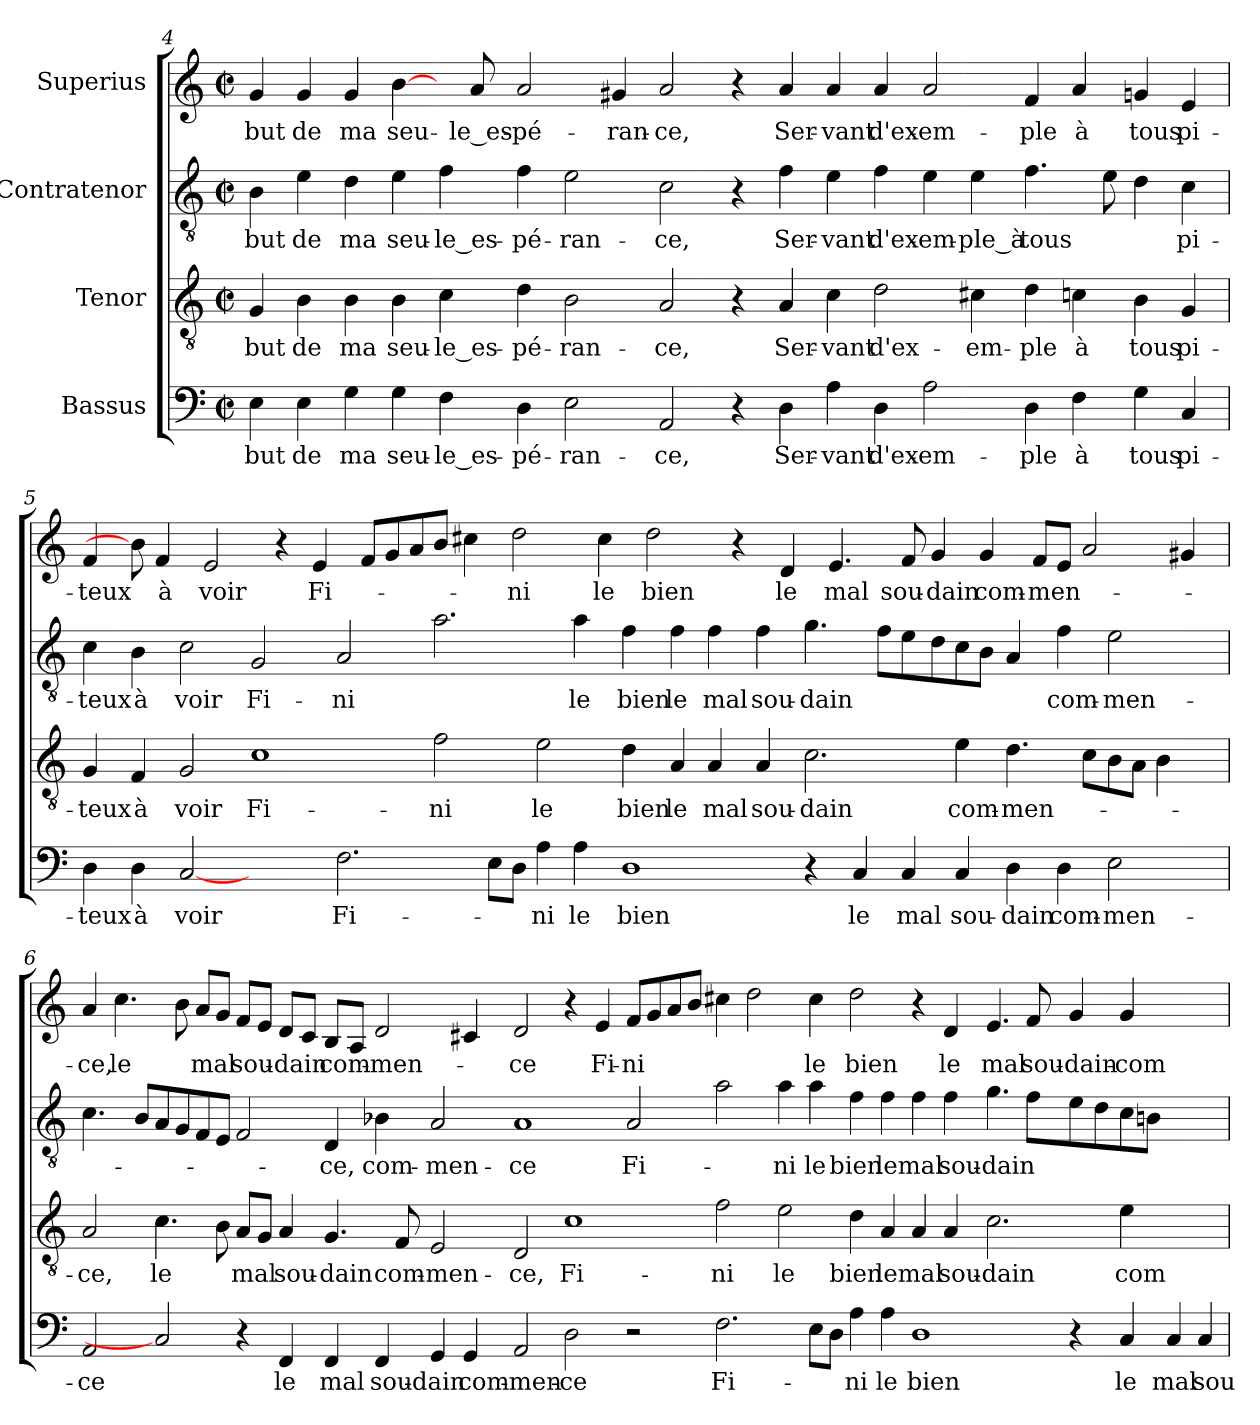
**kern	**text	**kern	**text	**kern	**text	**kern	**text
*part4	*part4	*part3	*part3	*part2	*part2	*part1	*part1
*staff4	*staff4	*staff3	*staff3	*staff2	*staff2	*staff1	*staff1
*I"Bassus	*	*I"Tenor	*	*I"Contratenor	*	*I"Superius	*
!!LO:LB:g=z
*clefF4	*	*clefGv2	*	*clefGv2	*	*clefG2	*
*k[]	*	*k[]	*	*k[]	*	*k[]	*
*C:	*	*C:	*	*C:	*	*C:	*
*M2/2	*	*M2/2	*	*M2/2	*	*M2/2	*
*met(c|)	*	*met(c|)	*	*met(c|)	*	*met(c|)	*
=4	=4	=4	=4	=4	=4	=4	=4
!	!LO:LY:b	!	!LO:LY:b	!	!LO:LY:b	!	!LO:LY:b
4E\	but	4G/	but	4B\	but	4g/	but
!	!LO:LY:b	!	!LO:LY:b	!	!LO:LY:b	!	!LO:LY:b
4E\	de	4B\	de	4e\	de	4g/	de
!	!LO:LY:b	!	!LO:LY:b	!	!LO:LY:b	!	!LO:LY:b
4G\	ma	4B\	ma	4d\	ma	4g/	ma
!	!LO:LY:b	!	!LO:LY:b	!	!LO:LY:b	!	!LO:LY:b
4G\	seu-	4B\	seu-	4e\	seu-	[4b\	seu-
!	!LO:LY:b	!	!LO:LY:b	!	!LO:LY:b	!	!
4F\	-le_es-	4c\	-le_es-	4f\	-le_es-	8ryy	.
!	!	!	!	!	!	!	!LO:LY:b
.	.	.	.	.	.	8a/	-le_es-
!	!LO:LY:b	!	!LO:LY:b	!	!LO:LY:b	!	!LO:LY:b
4D\	-pé-	4d\	-pé-	4f\	-pé-	2a/	-pé-
!	!LO:LY:b	!	!LO:LY:b	!	!LO:LY:b	!	!
2E\	-ran-	2B\	-ran-	2e\	-ran-	.	.
!	!	!	!	!	!	!	!LO:LY:b
.	.	.	.	.	.	4g#X/	-ran-
!	!LO:LY:b	!	!LO:LY:b	!	!LO:LY:b	!	!LO:LY:b
2AA/	-ce,	2A/	-ce,	2c\	-ce,	2a/	-ce,
4r	.	4r	.	4r	.	4r	.
!	!LO:LY:b	!	!LO:LY:b	!	!LO:LY:b	!	!LO:LY:b
4D\	Ser-	4A/	Ser-	4f\	Ser-	4a/	Ser-
!	!LO:LY:b	!	!LO:LY:b	!	!LO:LY:b	!	!LO:LY:b
4A\	-vant	4c\	-vant	4e\	-vant	4a/	-vant
!	!LO:LY:b	!	!LO:LY:b	!	!LO:LY:b	!	!LO:LY:b
4D\	d'ex-	2d\	d'ex-	4f\	d'ex-	4a/	d'ex-
!	!LO:LY:b	!	!	!	!LO:LY:b	!	!LO:LY:b
2A\	-em-	.	.	4e\	-em-	2a/	-em-
!	!	!	!LO:LY:b	!	!LO:LY:b	!	!
.	.	4c#X\	-em-	4e\	-ple_à	.	.
!	!LO:LY:b	!	!LO:LY:b	!	!LO:LY:b	!	!LO:LY:b
4D\	-ple	4d\	-ple	4.f\	tous	4f/	-ple
!	!LO:LY:b	!	!LO:LY:b	!	!	!	!LO:LY:b
4F\	à	4cn\	à	.	.	4a/	à
.	.	.	.	8e\	.	.	.
!	!LO:LY:b	!	!LO:LY:b	!	!	!	!LO:LY:b
4G\	tous	4B\	tous	4d\	.	4gn/	tous
!	!LO:LY:b	!	!LO:LY:b	!	!LO:LY:b	!	!LO:LY:b
4C/	pi-	4G/	pi-	4c\	pi-	4e/	pi-
!!LO:PB:g=z
=5	=5	=5	=5	=5	=5	=5	=5
!	!LO:LY:b	!	!LO:LY:b	!	!LO:LY:b	!	!LO:LY:b
4D\	-teux	4G/	-teux	4c\	-teux	4f/	-teux
!	!LO:LY:b	!	!LO:LY:b	!	!LO:LY:b	!	!
4D\	à	4F/	à	4B\	à	8b\]	.
!	!	!	!	!	!	!	!LO:LY:b
.	.	.	.	.	.	4f/	à
!	!LO:LY:b	!	!LO:LY:b	!	!LO:LY:b	!	!
[2C	voir	2G/	voir	2c\	voir	.	.
!	!	!	!	!	!	!	!LO:LY:b
.	.	.	.	.	.	2e/	voir
!	!	!	!LO:LY:b	!	!LO:LY:b	!	!
2ryy	.	1c	Fi-	2G/	Fi-	.	.
.	.	.	.	.	.	4r	.
!	!	!	!	!	!	!	!LO:LY:b
.	.	.	.	.	.	4e/	Fi-
!	!LO:LY:b	!	!	!	!LO:LY:b	!	!
2.F\	Fi-	.	.	2A/	-ni	.	.
.	.	.	.	.	.	8f/L	.
.	.	.	.	.	.	8g/	.
.	.	.	.	.	.	8a/	.
!	!	!	!LO:LY:b	!	!	!	!
.	.	2f\	-ni	2.a\	.	8b/J	.
.	.	.	.	.	.	4cc#X\	.
8E\L	.	.	.	.	.	.	.
!	!	!	!	!	!	!	!LO:LY:b
8D\J	.	.	.	.	.	2dd\	-ni
!	!LO:LY:b	!	!LO:LY:b	!	!	!	!
4A\	-ni	2e\	le	.	.	.	.
!	!LO:LY:b	!	!	!	!LO:LY:b	!	!
4A\	le	.	.	4a\	le	.	.
!	!	!	!	!	!	!	!LO:LY:b
.	.	.	.	.	.	4cc#\	le
!	!LO:LY:b	!	!LO:LY:b	!	!LO:LY:b	!	!
1D	bien	4d\	bien	4f\	bien	.	.
!	!	!	!	!	!	!	!LO:LY:b
.	.	.	.	.	.	2dd\	bien
!	!	!	!LO:LY:b	!	!LO:LY:b	!	!
.	.	4A/	le	4f\	le	.	.
!	!	!	!LO:LY:b	!	!LO:LY:b	!	!
.	.	4A/	mal	4f\	mal	.	.
.	.	.	.	.	.	4r	.
!	!	!	!LO:LY:b	!	!LO:LY:b	!	!
.	.	4A/	sou-	4f\	sou-	.	.
!	!	!	!	!	!	!	!LO:LY:b
.	.	.	.	.	.	4d/	le
!	!	!	!LO:LY:b	!	!LO:LY:b	!	!
4r	.	2.c\	-dain	4.g\	-dain	.	.
!	!	!	!	!	!	!	!LO:LY:b
.	.	.	.	.	.	4.e/	mal
!	!LO:LY:b	!	!	!	!	!	!
4C/	le	.	.	.	.	.	.
.	.	.	.	8f\L	.	.	.
!	!LO:LY:b	!	!	!	!	!	!LO:LY:b
4C/	mal	.	.	8e\	.	8f/	sou-
!	!	!	!	!	!	!	!LO:LY:b
.	.	.	.	8d\	.	4g/	-dain
!	!LO:LY:b	!	!LO:LY:b	!	!	!	!
4C/	sou-	4e\	com-	8c\	.	.	.
!	!	!	!	!	!	!	!LO:LY:b
.	.	.	.	8B\J	.	4g/	com-
!	!LO:LY:b	!	!LO:LY:b	!	!	!	!
4D\	-dain	4.d\	-men-	4A/	.	.	.
!	!	!	!	!	!	!	!LO:LY:b
.	.	.	.	.	.	8f/L	-men-
!	!LO:LY:b	!	!	!	!LO:LY:b	!	!
4D\	com-	.	.	4f\	com-	8e/J	.
.	.	8c\L	.	.	.	2a/	.
!	!LO:LY:b	!	!	!	!LO:LY:b	!	!
2E\	-men-	8B\	.	2e\	-men-	.	.
.	.	8A\J	.	.	.	.	.
.	.	4B\	.	.	.	.	.
.	.	.	.	.	.	4g#X/	.
8ryy	.	8ryy	.	8ryy	.	.	.
!!LO:LB:g=z
=6	=6	=6	=6	=6	=6	=6	=6
!	!LO:LY:b	!	!LO:LY:b	!	!	!	!LO:LY:b
2AA/	-ce	2A/	-ce,	4.c\	.	4a/	-ce,
!	!	!	!	!	!	!	!LO:LY:b
.	.	.	.	.	.	4.cc\	le
.	.	.	.	8B/L	.	.	.
!	!	!	!LO:LY:b	!	!	!	!
2C]	.	4.c\	le	8A/	.	.	.
.	.	.	.	8G/	.	8b\	.
!	!	!	!	!	!	!	!LO:LY:b
.	.	.	.	8F/	.	8a/L	mal
.	.	8B\	.	8E/J	.	8g/J	.
!	!	!	!LO:LY:b	!	!	!	!LO:LY:b
4r	.	8A/L	mal	2F/	.	8f/L	sou-
.	.	8G/J	.	.	.	8e/J	.
!	!LO:LY:b	!	!LO:LY:b	!	!	!	!LO:LY:b
4FF/	le	4A/	sou-	.	.	8d/L	-dain
.	.	.	.	.	.	8c/J	.
!	!LO:LY:b	!	!LO:LY:b	!	!LO:LY:b	!	!LO:LY:b
4FF/	mal	4.G/	-dain	4D/	-ce,	8B/L	com-
.	.	.	.	.	.	8A/J	.
!	!LO:LY:b	!	!	!	!LO:LY:b	!	!LO:LY:b
4FF/	sou-	.	.	4B-X\	com-	2d/	-men-
!	!	!	!LO:LY:b	!	!	!	!
.	.	8F/	com-	.	.	.	.
!	!LO:LY:b	!	!LO:LY:b	!	!LO:LY:b	!	!
4GG/	-dain	2E/	-men-	2A/	-men-	.	.
!	!LO:LY:b	!	!	!	!	!	!
4GG/	com-	.	.	.	.	4c#X/	.
!	!LO:LY:b	!	!LO:LY:b	!	!LO:LY:b	!	!LO:LY:b
2AA/	-men-	2D/	-ce,	1A	-ce	2d/	-ce
!	!LO:LY:b	!	!LO:LY:b	!	!	!	!
2D\	-ce	1c	Fi-	.	.	4r	.
!	!	!	!	!	!	!	!LO:LY:b
.	.	.	.	.	.	4e/	Fi-
!	!	!	!	!	!LO:LY:b	!	!LO:LY:b
2r	.	.	.	2A/	Fi-	8f/L	-ni
.	.	.	.	.	.	8g/	.
.	.	.	.	.	.	8a/	.
.	.	.	.	.	.	8b/J	.
!	!LO:LY:b	!	!LO:LY:b	!	!	!	!
2.F\	Fi-	2f\	-ni	2a\	.	4cc#X\	.
.	.	.	.	.	.	2dd\	.
!	!	!	!LO:LY:b	!	!LO:LY:b	!	!
.	.	2e\	le	4a\	-ni	.	.
!	!	!	!	!	!LO:LY:b	!	!LO:LY:b
8E\L	.	.	.	4a\	le	4cc#\	le
8D\J	.	.	.	.	.	.	.
!	!LO:LY:b	!	!LO:LY:b	!	!LO:LY:b	!	!LO:LY:b
4A\	-ni	4d\	bien	4f\	bien	2dd\	bien
!	!LO:LY:b	!	!LO:LY:b	!	!LO:LY:b	!	!
4A\	le	4A/	le	4f\	le	.	.
!	!LO:LY:b	!	!LO:LY:b	!	!LO:LY:b	!	!
1D	bien	4A/	mal	4f\	mal	4r	.
!	!	!	!LO:LY:b	!	!LO:LY:b	!	!LO:LY:b
.	.	4A/	sou-	4f\	sou-	4d/	le
!	!	!	!LO:LY:b	!	!LO:LY:b	!	!LO:LY:b
.	.	2.c\	-dain	4.g\	-dain	4.e/	mal
!	!	!	!	!	!	!	!LO:LY:b
.	.	.	.	8f\L	.	8f/	sou-
!	!	!	!	!	!	!	!LO:LY:b
4r	.	.	.	8e\	.	4g/	-dain-
.	.	.	.	8d\	.	.	.
!	!LO:LY:b	!	!LO:LY:b	!	!	!	!LO:LY:b
4C/	le	4e\	com-	8c\	.	4g/	-com-
.	.	.	.	8Bn\J	.	.	.
!	!LO:LY:b	!	!	!	!	!	!
4C/	mal	2ryy	.	2ryy	.	2ryy	.
!	!LO:LY:b	!	!	!	!	!	!
4C/	sou-	.	.	.	.	.	.
=	=	=	=	=	=	=	=
*-	*-	*-	*-	*-	*-	*-	*-
